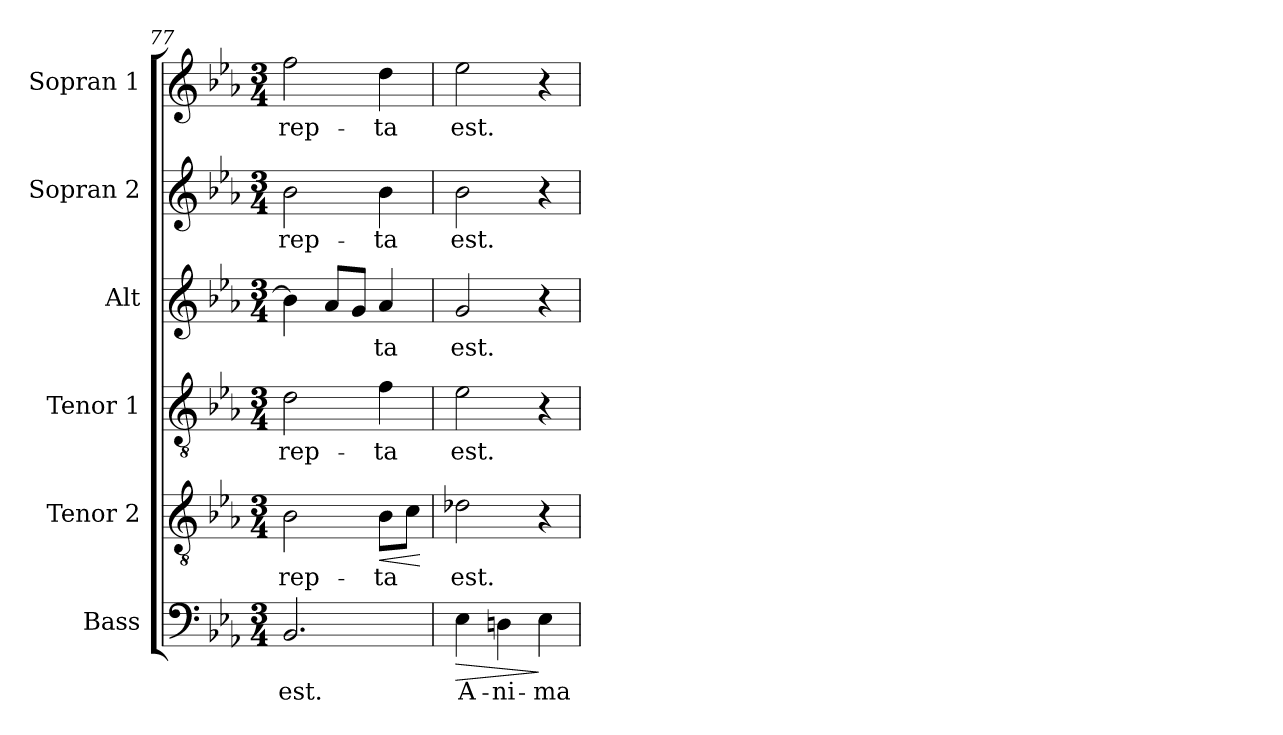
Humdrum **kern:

**kern	**text	**dynam	**kern	**text	**dynam	**kern	**text	**kern	**text	**kern	**text	**kern	**text
*part6	*part6	*part6	*part5	*part5	*part5	*part4	*part4	*part3	*part3	*part2	*part2	*part1	*part1
*staff6	*staff6	*staff6	*staff5	*staff5	*staff5	*staff4	*staff4	*staff3	*staff3	*staff2	*staff2	*staff1	*staff1
*I"Bass	*	*	*I"Tenor 2	*	*	*I"Tenor 1	*	*I"Alt	*	*I"Sopran 2	*	*I"Sopran 1	*
*I'B.	*	*	*I'T. 2	*	*	*I'T. 1	*	*I'A.	*	*I'S. 2	*	*I'S. 1	*
*clefF4	*	*	*clefGv2	*	*	*clefGv2	*	*clefG2	*	*clefG2	*	*clefG2	*
*k[b-e-a-]	*	*	*k[b-e-a-]	*	*	*k[b-e-a-]	*	*k[b-e-a-]	*	*k[b-e-a-]	*	*k[b-e-a-]	*
*E-:	*	*	*E-:	*	*	*E-:	*	*E-:	*	*E-:	*	*E-:	*
*M3/4	*	*	*M3/4	*	*	*M3/4	*	*M3/4	*	*M3/4	*	*M3/4	*
=77	=77	=77	=77	=77	=77	=77	=77	=77	=77	=77	=77	=77	=77
!	!LO:LY:b	!	!	!LO:LY:b	!	!	!LO:LY:b	!	!	!	!LO:LY:b	!	!LO:LY:b
2.BB-/	est.	.	2B-\	-rep-	.	2d\	-rep-	4b-\]	.	2b-\	-rep-	2ff\	-rep-
.	.	.	.	.	.	.	.	8a-/L	.	.	.	.	.
.	.	.	.	.	.	.	.	8g/J	.	.	.	.	.
!	!	!	!	!LO:LY:b	!LO:HP:b	!	!LO:LY:b	!	!LO:LY:b	!	!LO:LY:b	!	!LO:LY:b
.	.	.	8B-\L	-ta	<	4f\	-ta	4a-/	-ta	4b-\	-ta	4dd\	-ta
.	.	.	8c\J	.	.	.	.	.	.	.	.	.	.
.	.	.	.	.	[	.	.	.	.	.	.	.	.
=78	=78	=78	=78	=78	=78	=78	=78	=78	=78	=78	=78	=78	=78
!	!LO:LY:b	!LO:HP:b	!	!LO:LY:b	!	!	!LO:LY:b	!	!LO:LY:b	!	!LO:LY:b	!	!LO:LY:b
4E-\	A-	>	2d-X\	est.	.	2e-\	est.	2g/	est.	2b-\	est.	2ee-\	est.
!	!LO:LY:b	!	!	!	!	!	!	!	!	!	!	!	!
4Dn\	-ni-	.	.	.	.	.	.	.	.	.	.	.	.
!	!LO:LY:b	!	!	!	!	!	!	!	!	!	!	!	!
4E-\	-ma	]	4r	.	.	4r	.	4r	.	4r	.	4r	.
=	=	=	=	=	=	=	=	=	=	=	=	=	=
*-	*-	*-	*-	*-	*-	*-	*-	*-	*-	*-	*-	*-	*-
